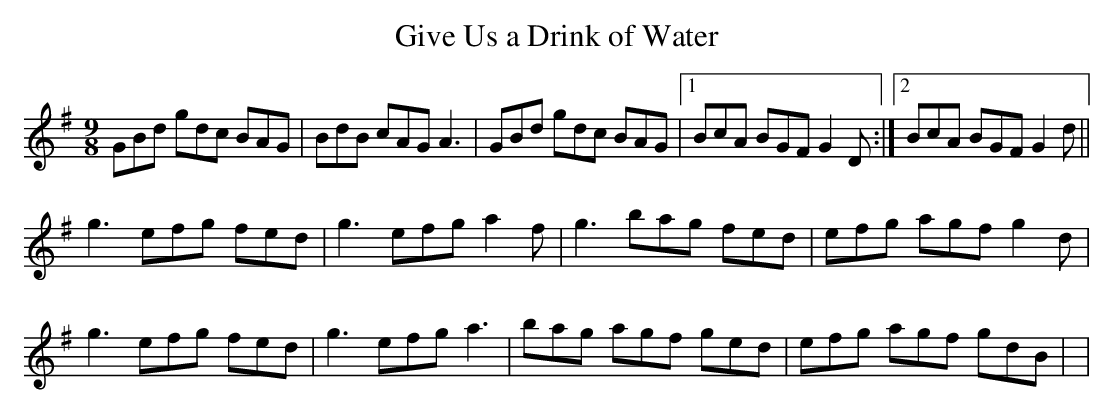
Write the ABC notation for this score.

X:1
T:Give Us a Drink of Water
Q:250
M:9/8
K:G
GBd gdc BAG|BdB cAG A3|GBd gdc BAG|1 BcA BGF G2D:|2 BcA BGF G2d||
g3 efg fed|g3 efg a2f|g3 bag fed|efg agf g2d|
g3 efg fed|g3 efg a3|bag agf ged|efg agf gdB|>|
